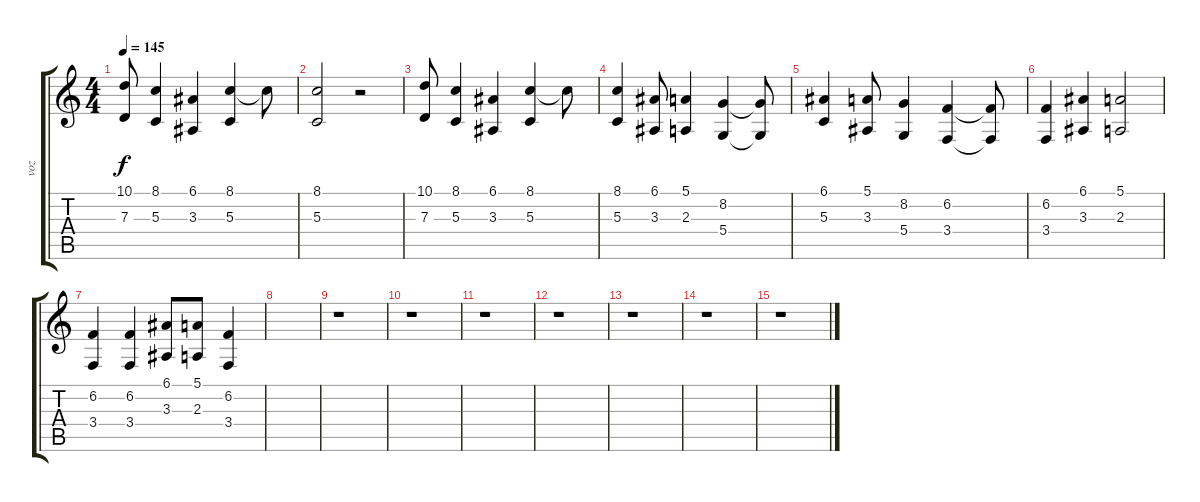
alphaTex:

\track ("voz" "voz") {instrument lead6voice}
\staff {score tabs}
\tuning (E4 B3 G3 D3 A2 E2) {hide}
\ts (4 4)
\tempo 145
\clef g2
\ks c
(10.1 7.3).8{dy f} (8.1 5.3).4 (6.1 3.3).4 (8.1 5.3).4 8.1{t}.8 |
(8.1 5.3).2 r.2 |
(10.1 7.3).8 (8.1 5.3).4 (6.1 3.3).4 (8.1 5.3).4 8.1{t}.8 |
(8.1 5.3).4 (6.1 3.3).8 (5.1 2.3).4 (8.2 5.4).4 (8.2{t} 5.4{t}).8 |
(6.1 5.3).4 (5.1 3.3).8 (8.2 5.4).4 (6.2 3.4).4 (6.2{t} 3.4{t}).8 |
(6.2 3.4).4 (6.1 3.3).4 (5.1 2.3).2 |
(6.2 3.4).4 (6.2 3.4).4 (6.1 3.3).8 (5.1 2.3).8 (6.2 3.4).4 |
|
r.1 |
r.1 |
r.1 |
r.1 |
r.1 |
r.1 |
r.1
